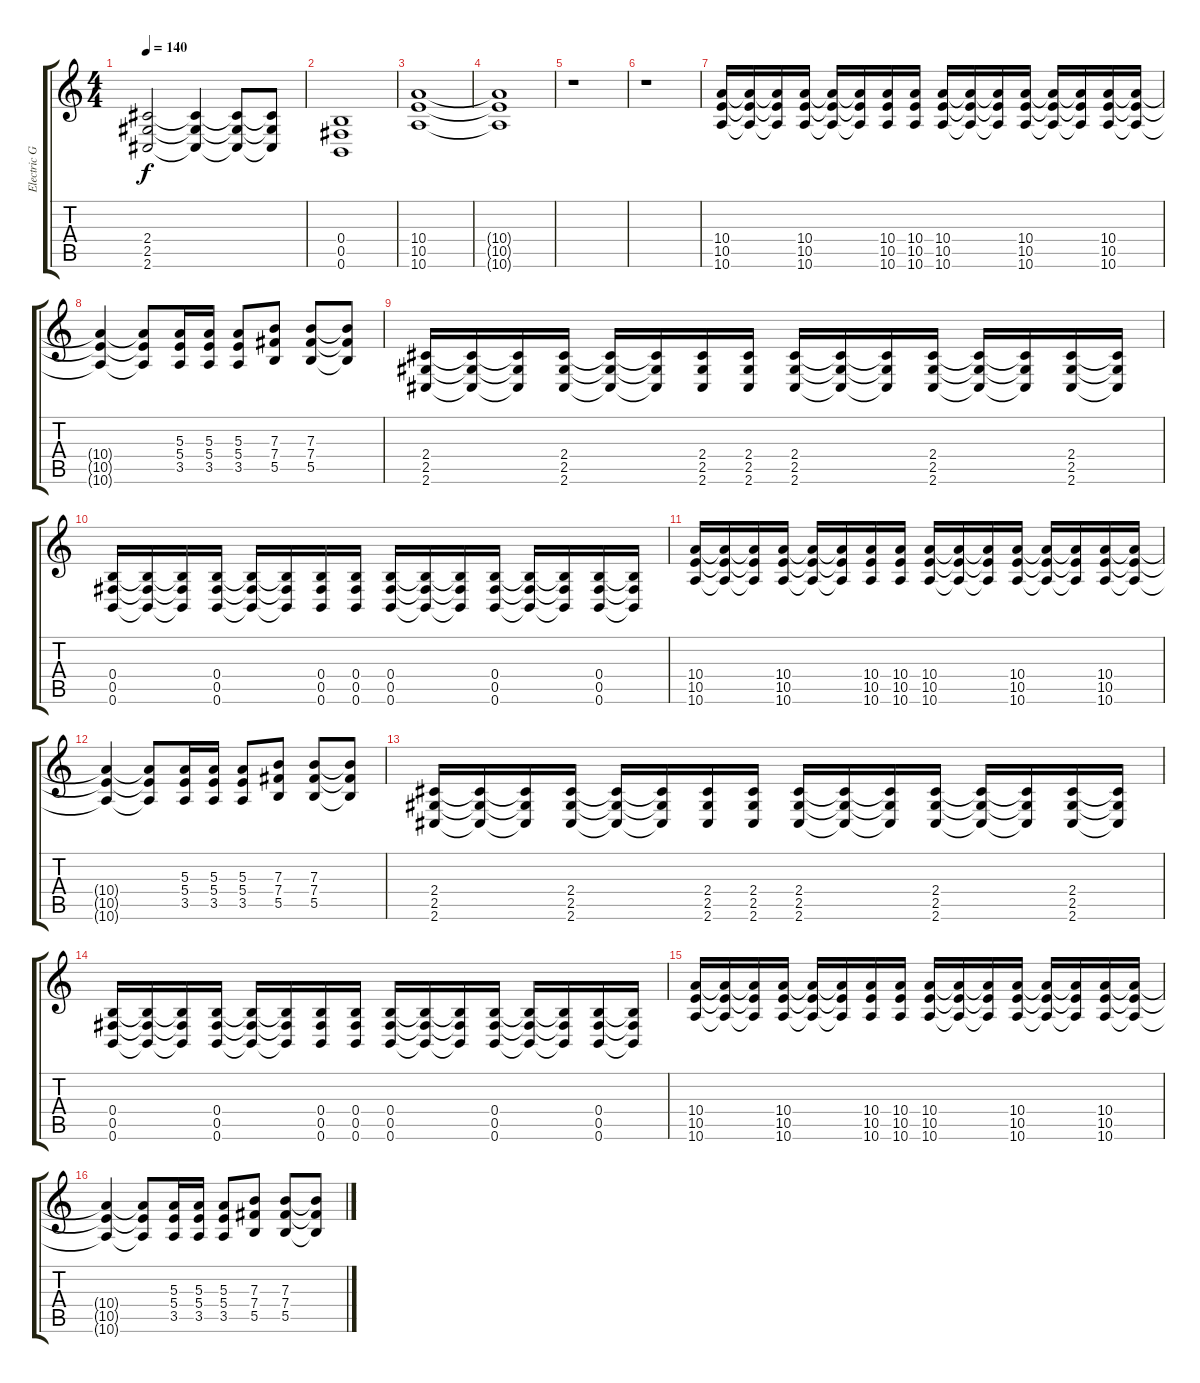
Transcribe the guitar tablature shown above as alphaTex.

\track ("Electric Guitar 2" "Electric G") {instrument distortionguitar}
\staff {score tabs}
\tuning (Db4 Ab3 E3 B2 Gb2 B1) {hide}
\ts (4 4)
\tempo 140
\clef g2
\ks c
(2.4 2.5 2.6).2{dy f} (2.4{t} 2.5{t} 2.6{t}).4 (2.4{t} 2.5{t} 2.6{t}).8 (2.4{t} 2.5{t} 2.6{t}).8 |
(0.4 0.5 0.6).1 |
(10.4 10.5 10.6).1 |
(10.4{t} 10.5{t} 10.6{t}).1 |
r.1 |
r.1 |
(10.4 10.5 10.6).16 (10.4{t} 10.5{t} 10.6{t}).16 (10.4{t} 10.5{t} 10.6{t}).16 (10.4 10.5 10.6).16 (10.4{t} 10.5{t} 10.6{t}).16 (10.4{t} 10.5{t} 10.6{t}).16 (10.4 10.5 10.6).16 (10.4 10.5 10.6).16 (10.4 10.5 10.6).16 (10.4{t} 10.5{t} 10.6{t}).16 (10.4{t} 10.5{t} 10.6{t}).16 (10.4 10.5 10.6).16 (10.4{t} 10.5{t} 10.6{t}).16 (10.4{t} 10.5{t} 10.6{t}).16 (10.4 10.5 10.6).16 (10.4{t} 10.5{t} 10.6{t}).16 |
(10.4{t} 10.5{t} 10.6{t}).4 (10.4{t} 10.5{t} 10.6{t}).8 (5.3 5.4 3.5).16 (5.3 5.4 3.5).16 (5.3 5.4 3.5).8 (7.3 7.4 5.5).8 (7.3 7.4 5.5).8 (7.3{t} 7.4{t} 5.5{t}).8 |
(2.4 2.5 2.6).16 (2.4{t} 2.5{t} 2.6{t}).16 (2.4{t} 2.5{t} 2.6{t}).16 (2.4 2.5 2.6).16 (2.4{t} 2.5{t} 2.6{t}).16 (2.4{t} 2.5{t} 2.6{t}).16 (2.4 2.5 2.6).16 (2.4 2.5 2.6).16 (2.4 2.5 2.6).16 (2.4{t} 2.5{t} 2.6{t}).16 (2.4{t} 2.5{t} 2.6{t}).16 (2.4 2.5 2.6).16 (2.4{t} 2.5{t} 2.6{t}).16 (2.4{t} 2.5{t} 2.6{t}).16 (2.4 2.5 2.6).16 (2.4{t} 2.5{t} 2.6{t}).16 |
(0.4 0.5 0.6).16 (0.4{t} 0.5{t} 0.6{t}).16 (0.4{t} 0.5{t} 0.6{t}).16 (0.4 0.5 0.6).16 (0.4{t} 0.5{t} 0.6{t}).16 (0.4{t} 0.5{t} 0.6{t}).16 (0.4 0.5 0.6).16 (0.4 0.5 0.6).16 (0.4 0.5 0.6).16 (0.4{t} 0.5{t} 0.6{t}).16 (0.4{t} 0.5{t} 0.6{t}).16 (0.4 0.5 0.6).16 (0.4{t} 0.5{t} 0.6{t}).16 (0.4{t} 0.5{t} 0.6{t}).16 (0.4 0.5 0.6).16 (0.4{t} 0.5{t} 0.6{t}).16 |
(10.4 10.5 10.6).16 (10.4{t} 10.5{t} 10.6{t}).16 (10.4{t} 10.5{t} 10.6{t}).16 (10.4 10.5 10.6).16 (10.4{t} 10.5{t} 10.6{t}).16 (10.4{t} 10.5{t} 10.6{t}).16 (10.4 10.5 10.6).16 (10.4 10.5 10.6).16 (10.4 10.5 10.6).16 (10.4{t} 10.5{t} 10.6{t}).16 (10.4{t} 10.5{t} 10.6{t}).16 (10.4 10.5 10.6).16 (10.4{t} 10.5{t} 10.6{t}).16 (10.4{t} 10.5{t} 10.6{t}).16 (10.4 10.5 10.6).16 (10.4{t} 10.5{t} 10.6{t}).16 |
(10.4{t} 10.5{t} 10.6{t}).4 (10.4{t} 10.5{t} 10.6{t}).8 (5.3 5.4 3.5).16 (5.3 5.4 3.5).16 (5.3 5.4 3.5).8 (7.3 7.4 5.5).8 (7.3 7.4 5.5).8 (7.3{t} 7.4{t} 5.5{t}).8 |
(2.4 2.5 2.6).16 (2.4{t} 2.5{t} 2.6{t}).16 (2.4{t} 2.5{t} 2.6{t}).16 (2.4 2.5 2.6).16 (2.4{t} 2.5{t} 2.6{t}).16 (2.4{t} 2.5{t} 2.6{t}).16 (2.4 2.5 2.6).16 (2.4 2.5 2.6).16 (2.4 2.5 2.6).16 (2.4{t} 2.5{t} 2.6{t}).16 (2.4{t} 2.5{t} 2.6{t}).16 (2.4 2.5 2.6).16 (2.4{t} 2.5{t} 2.6{t}).16 (2.4{t} 2.5{t} 2.6{t}).16 (2.4 2.5 2.6).16 (2.4{t} 2.5{t} 2.6{t}).16 |
(0.4 0.5 0.6).16 (0.4{t} 0.5{t} 0.6{t}).16 (0.4{t} 0.5{t} 0.6{t}).16 (0.4 0.5 0.6).16 (0.4{t} 0.5{t} 0.6{t}).16 (0.4{t} 0.5{t} 0.6{t}).16 (0.4 0.5 0.6).16 (0.4 0.5 0.6).16 (0.4 0.5 0.6).16 (0.4{t} 0.5{t} 0.6{t}).16 (0.4{t} 0.5{t} 0.6{t}).16 (0.4 0.5 0.6).16 (0.4{t} 0.5{t} 0.6{t}).16 (0.4{t} 0.5{t} 0.6{t}).16 (0.4 0.5 0.6).16 (0.4{t} 0.5{t} 0.6{t}).16 |
(10.4 10.5 10.6).16 (10.4{t} 10.5{t} 10.6{t}).16 (10.4{t} 10.5{t} 10.6{t}).16 (10.4 10.5 10.6).16 (10.4{t} 10.5{t} 10.6{t}).16 (10.4{t} 10.5{t} 10.6{t}).16 (10.4 10.5 10.6).16 (10.4 10.5 10.6).16 (10.4 10.5 10.6).16 (10.4{t} 10.5{t} 10.6{t}).16 (10.4{t} 10.5{t} 10.6{t}).16 (10.4 10.5 10.6).16 (10.4{t} 10.5{t} 10.6{t}).16 (10.4{t} 10.5{t} 10.6{t}).16 (10.4 10.5 10.6).16 (10.4{t} 10.5{t} 10.6{t}).16 |
(10.4{t} 10.5{t} 10.6{t}).4 (10.4{t} 10.5{t} 10.6{t}).8 (5.3 5.4 3.5).16 (5.3 5.4 3.5).16 (5.3 5.4 3.5).8 (7.3 7.4 5.5).8 (7.3 7.4 5.5).8 (7.3{t} 7.4{t} 5.5{t}).8
